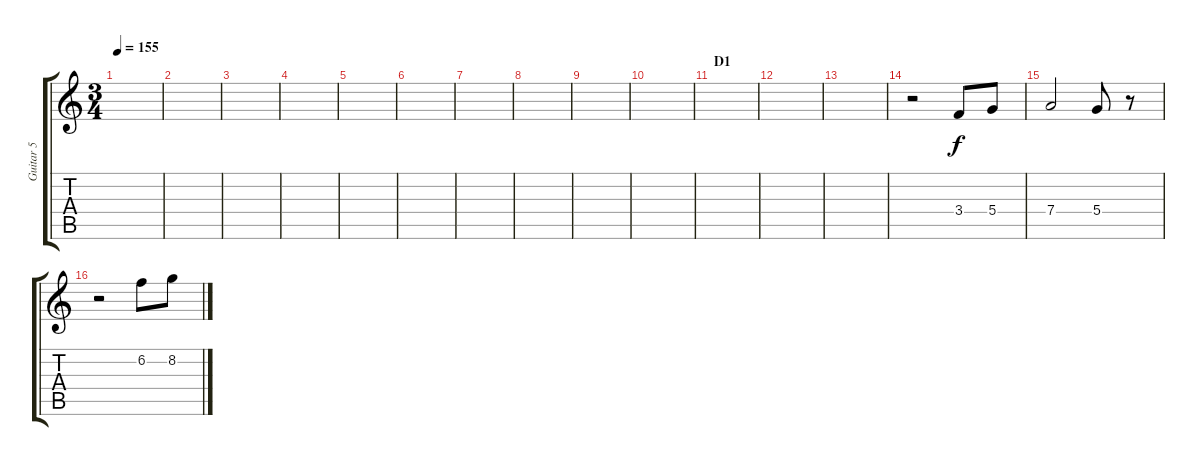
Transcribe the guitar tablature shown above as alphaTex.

\track ("Guitar 5" "Guitar 5") {instrument distortionguitar}
\staff {score tabs}
\tuning (E4 B3 G3 D3 A2 E2) {hide}
\ts (3 4)
\tempo 155
\clef g2
\ks c
|
|
|
|
|
|
|
|
|
|
\section ("" "D1")
|
|
|
r.2 3.4.8 5.4.8 |
7.4.2 5.4.8 r.8 |
r.2 6.2.8 8.2.8
